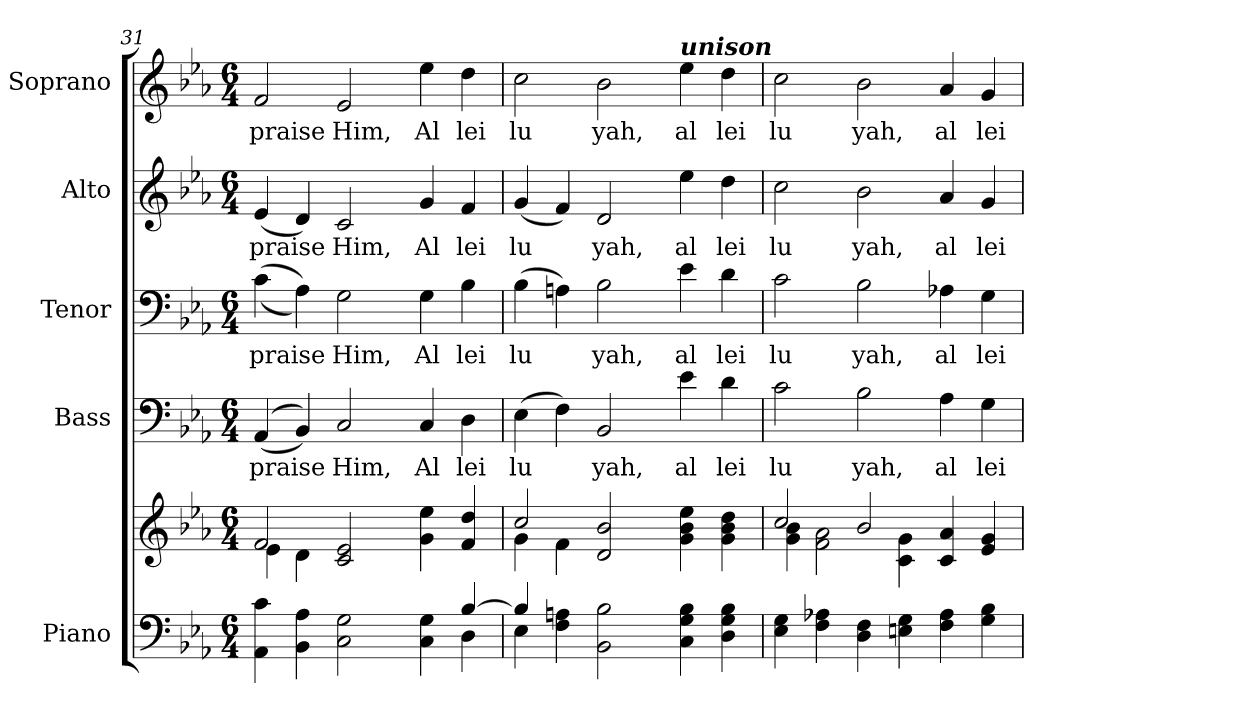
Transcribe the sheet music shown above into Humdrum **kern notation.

**kern	**kern	**kern	**text	**kern	**text	**kern	**text	**kern	**text
*part5	*part5	*part4	*part4	*part3	*part3	*part2	*part2	*part1	*part1
*staff6	*staff5	*staff4	*staff4	*staff3	*staff3	*staff2	*staff2	*staff1	*staff1
*I"Piano	*	*I"Bass	*	*I"Tenor	*	*I"Alto	*	*I"Soprano	*
*I'Pno.	*	*I'B.	*	*I'T.	*	*I'A.	*	*I'S.	*
!!LO:PB:g=z
*clefF4	*clefG2	*clefF4	*	*clefF4	*	*clefG2	*	*clefG2	*
*k[b-e-a-]	*k[b-e-a-]	*k[b-e-a-]	*	*k[b-e-a-]	*	*k[b-e-a-]	*	*k[b-e-a-]	*
*E-:	*E-:	*E-:	*	*E-:	*	*E-:	*	*E-:	*
*M6/4	*M6/4	*M6/4	*	*M6/4	*	*M6/4	*	*M6/4	*
=31	=31	=31	=31	=31	=31	=31	=31	=31	=31
*^	*^	*	*	*	*	*	*	*	*
!	!	!	!	!	!LO:LY:b:color=#000000	!	!	!	!	!	!
!	!	!	!	!	!	!	!LO:LY:b:color=#000000	!	!	!	!
!	!	!	!	!	!	!	!	!	!LO:LY:b:color=#000000	!	!
!	!	!	!	!	!	!	!	!	!	!	!LO:LY:b:color=#000000
4AA-i\ 4ci	2.ryy	2fi/	4e-i\	((4AA-i/	praise	((4ci\	praise	(4e-i/	praise	2fi/	praise
4BB-i\ 4A-i	.	.	4di\	4BB-i/))	.	4A-i\))	.	4di/)	.	.	.
!	!	!	!	!	!LO:LY:b:color=#000000	!	!	!	!	!	!
!	!	!	!	!	!	!	!LO:LY:b:color=#000000	!	!	!	!
!	!	!	!	!	!	!	!	!	!LO:LY:b:color=#000000	!	!
!	!	!	!	!	!	!	!	!	!	!	!LO:LY:b:color=#000000
2Ci\ 2Gi	.	2ci/ 2e-i	4ryy	2Ci/	Him,	2Gi\	Him,	2ci/	Him,	2e-i/	Him,
.	4ryy	.	2.ryy	.	.	.	.	.	.	.	.
!	!	!	!	!	!LO:LY:b:color=#000000	!	!	!	!	!	!
!	!	!	!	!	!	!	!LO:LY:b:color=#000000	!	!	!	!
!	!	!	!	!	!	!	!	!	!LO:LY:b:color=#000000	!	!
!	!	!	!	!	!	!	!	!	!	!	!LO:LY:b:color=#000000
4Ci\ 4Gi	4ryy	4gi\ 4ee-i	.	4Ci/	Al	4Gi\	Al	4gi/	Al	4ee-i\	Al
!	!	!	!	!	!LO:LY:b:color=#000000	!	!	!	!	!	!
!	!	!	!	!	!	!	!LO:LY:b:color=#000000	!	!	!	!
!	!	!	!	!	!	!	!	!	!LO:LY:b:color=#000000	!	!
!	!	!	!	!	!	!	!	!	!	!	!LO:LY:b:color=#000000
[>4B-i/	4Di\	4fi/ 4ddi	.	4Di\	lei	4B-i\	lei	4fi/	lei	4ddi\	lei
=32	=32	=32	=32	=32	=32	=32	=32	=32	=32	=32	=32
!	!	!	!	!	!LO:LY:b:color=#000000	!	!	!	!	!	!
!	!	!	!	!	!	!	!LO:LY:b:color=#000000	!	!	!	!
!	!	!	!	!	!	!	!	!	!LO:LY:b:color=#000000	!	!
!	!	!	!	!	!	!	!	!	!	!	!LO:LY:b:color=#000000
4B-i/]	4E-i\	2cci/	4gi\	(4E-i\	lu	(4B-i\	lu	(4gi/	lu	2cci\	lu
4Fi\ 4Ani	4ryy	.	4fi\	4Fi\)	.	4Ani\)	.	4fi/)	.	.	.
!	!	!	!	!	!LO:LY:b:color=#000000	!	!	!	!	!	!
!	!	!	!	!	!	!	!LO:LY:b:color=#000000	!	!	!	!
!	!	!	!	!	!	!	!	!	!LO:LY:b:color=#000000	!	!
!	!	!	!	!	!	!	!	!	!	!	!LO:LY:b:color=#000000
2BB-i\ 2B-i	4ryy	2di/ 2b-i	4ryy	2BB-i/	yah,	2B-i\	yah,	2di/	yah,	2b-i\	yah,
.	2.ryy	.	2.ryy	.	.	.	.	.	.	.	.
!	!	!	!	!	!LO:LY:b:color=#000000	!	!	!	!	!	!
!	!	!	!	!	!	!	!LO:LY:b:color=#000000	!	!	!	!
!	!	!	!	!	!	!	!	!	!LO:LY:b:color=#000000	!	!
!	!	!	!	!	!	!	!	!	!	!LO:TX:a:Bi:t=unison	!
!	!	!	!	!	!	!	!	!	!	!	!LO:LY:b:color=#000000
4Ci\ 4Gi 4B-i	.	4gi\ 4b-i 4ee-i	.	4e-i\	al	4e-i\	al	4ee-i\	al	4ee-i\	al
!	!	!	!	!	!LO:LY:b:color=#000000	!	!	!	!	!	!
!	!	!	!	!	!	!	!LO:LY:b:color=#000000	!	!	!	!
!	!	!	!	!	!	!	!	!	!LO:LY:b:color=#000000	!	!
!	!	!	!	!	!	!	!	!	!	!	!LO:LY:b:color=#000000
4Di\ 4Gi 4B-i	.	4gi\ 4b-i 4ddi	.	4di\	lei	4di\	lei	4ddi\	lei	4ddi\	lei
*v	*v	*	*	*	*	*	*	*	*	*	*
=33	=33	=33	=33	=33	=33	=33	=33	=33	=33	=33
!	!	!	!	!LO:LY:b:color=#000000	!	!	!	!	!	!
!	!	!	!	!	!	!LO:LY:b:color=#000000	!	!	!	!
!	!	!	!	!	!	!	!	!LO:LY:b:color=#000000	!	!
!	!	!	!	!	!	!	!	!	!	!LO:LY:b:color=#000000
4E-i\ 4Gi	2cci/	4gi\ 4b-i	2ci\	lu	2ci\	lu	2cci\	lu	2cci\	lu
4Fi\ 4A-Xi	.	2fi\ 2a-i	.	.	.	.	.	.	.	.
!	!	!	!	!LO:LY:b:color=#000000	!	!	!	!	!	!
!	!	!	!	!	!	!LO:LY:b:color=#000000	!	!	!	!
!	!	!	!	!	!	!	!	!LO:LY:b:color=#000000	!	!
!	!	!	!	!	!	!	!	!	!	!LO:LY:b:color=#000000
4Di\ 4Fi	2b-i/	.	2B-i\	yah,	2B-i\	yah,	2b-i\	yah,	2b-i\	yah,
4Eni\ 4Gi	.	4ci\ 4gi	.	.	.	.	.	.	.	.
!	!	!	!	!LO:LY:b:color=#000000	!	!	!	!	!	!
!	!	!	!	!	!	!LO:LY:b:color=#000000	!	!	!	!
!	!	!	!	!	!	!	!	!LO:LY:b:color=#000000	!	!
!	!	!	!	!	!	!	!	!	!	!LO:LY:b:color=#000000
4Fi\ 4A-i	4ci/ 4a-i	4ryy	4A-i\	al	4A-Xi\	al	4a-i/	al	4a-i/	al
!	!	!	!	!LO:LY:b:color=#000000	!	!	!	!	!	!
!	!	!	!	!	!	!LO:LY:b:color=#000000	!	!	!	!
!	!	!	!	!	!	!	!	!LO:LY:b:color=#000000	!	!
!	!	!	!	!	!	!	!	!	!	!LO:LY:b:color=#000000
4Gi\ 4B-i	4e-i/ 4gi	4ryy	4Gi\	lei	4Gi\	lei	4gi/	lei	4gi/	lei
*	*v	*v	*	*	*	*	*	*	*	*
=	=	=	=	=	=	=	=	=	=
*-	*-	*-	*-	*-	*-	*-	*-	*-	*-
